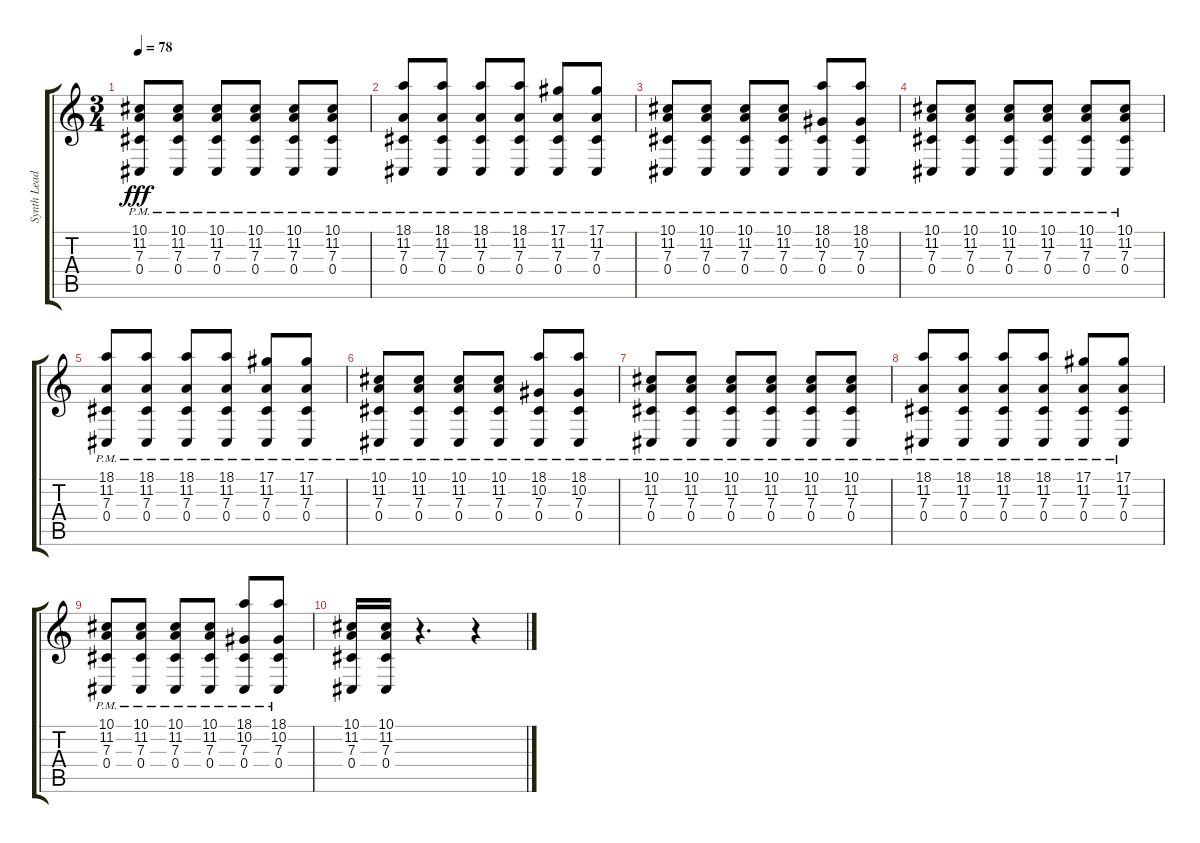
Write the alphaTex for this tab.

\track ("Synth Lead" "Synth Lead") {instrument lead2sawtooth}
\staff {score tabs}
\tuning (Eb4 Bb3 Gb3 Db3 Ab2 Db2) {hide}
\ts (3 4)
\tempo 78
\clef g2
\ks c
(10.1 11.2{pm} 7.3{pm} 0.4{pm}).8{dy fff} (10.1 11.2{pm} 7.3{pm} 0.4{pm}).8 (10.1 11.2{pm} 7.3{pm} 0.4{pm}).8 (10.1 11.2{pm} 7.3{pm} 0.4{pm}).8 (10.1 11.2{pm} 7.3{pm} 0.4{pm}).8 (10.1 11.2{pm} 7.3{pm} 0.4{pm}).8 |
(18.1 11.2{pm} 7.3{pm} 0.4{pm}).8 (18.1 11.2{pm} 7.3{pm} 0.4{pm}).8 (18.1 11.2{pm} 7.3{pm} 0.4{pm}).8 (18.1 11.2{pm} 7.3{pm} 0.4{pm}).8 (17.1 11.2{pm} 7.3{pm} 0.4{pm}).8 (17.1 11.2{pm} 7.3{pm} 0.4{pm}).8 |
(10.1 11.2{pm} 7.3{pm} 0.4{pm}).8 (10.1{pm} 11.2{pm} 7.3{pm} 0.4{pm}).8 (10.1 11.2{pm} 7.3{pm} 0.4{pm}).8 (10.1 11.2{pm} 7.3{pm} 0.4{pm}).8 (18.1 10.2{pm} 7.3{pm} 0.4{pm}).8 (18.1 10.2{pm} 7.3{pm} 0.4{pm}).8 |
(10.1 11.2{pm} 7.3{pm} 0.4{pm}).8{volume 11 balance 16} (10.1 11.2{pm} 7.3{pm} 0.4{pm}).8 (10.1 11.2{pm} 7.3{pm} 0.4{pm}).8 (10.1 11.2{pm} 7.3{pm} 0.4{pm}).8 (10.1 11.2{pm} 7.3{pm} 0.4{pm}).8 (10.1 11.2{pm} 7.3{pm} 0.4{pm}).8 |
(18.1 11.2{pm} 7.3{pm} 0.4{pm}).8 (18.1 11.2{pm} 7.3{pm} 0.4{pm}).8 (18.1 11.2{pm} 7.3{pm} 0.4{pm}).8 (18.1 11.2{pm} 7.3{pm} 0.4{pm}).8 (17.1 11.2{pm} 7.3{pm} 0.4{pm}).8 (17.1 11.2{pm} 7.3{pm} 0.4{pm}).8 |
(10.1 11.2{pm} 7.3{pm} 0.4{pm}).8 (10.1 11.2{pm} 7.3{pm} 0.4{pm}).8 (10.1 11.2{pm} 7.3{pm} 0.4{pm}).8 (10.1 11.2{pm} 7.3{pm} 0.4{pm}).8 (18.1 10.2{pm} 7.3{pm} 0.4{pm}).8 (18.1 10.2{pm} 7.3{pm} 0.4{pm}).8 |
(10.1 11.2{pm} 7.3{pm} 0.4{pm}).8 (10.1 11.2{pm} 7.3{pm} 0.4{pm}).8 (10.1 11.2{pm} 7.3{pm} 0.4{pm}).8 (10.1 11.2{pm} 7.3{pm} 0.4{pm}).8 (10.1 11.2{pm} 7.3{pm} 0.4{pm}).8 (10.1 11.2{pm} 7.3{pm} 0.4{pm}).8 |
(18.1 11.2{pm} 7.3{pm} 0.4{pm}).8 (18.1 11.2{pm} 7.3{pm} 0.4{pm}).8 (18.1 11.2{pm} 7.3{pm} 0.4{pm}).8 (18.1 11.2{pm} 7.3{pm} 0.4{pm}).8 (17.1 11.2{pm} 7.3{pm} 0.4{pm}).8 (17.1 11.2{pm} 7.3{pm} 0.4{pm}).8 |
(10.1 11.2{pm} 7.3{pm} 0.4{pm}).8 (10.1 11.2{pm} 7.3{pm} 0.4{pm}).8 (10.1 11.2{pm} 7.3{pm} 0.4{pm}).8 (10.1 11.2{pm} 7.3{pm} 0.4{pm}).8 (18.1 10.2{pm} 7.3{pm} 0.4{pm}).8 (18.1 10.2{pm} 7.3{pm} 0.4{pm}).8 |
(10.1 11.2 7.3 0.4).16 (10.1 11.2 7.3 0.4).16 r.4{d} r.4
